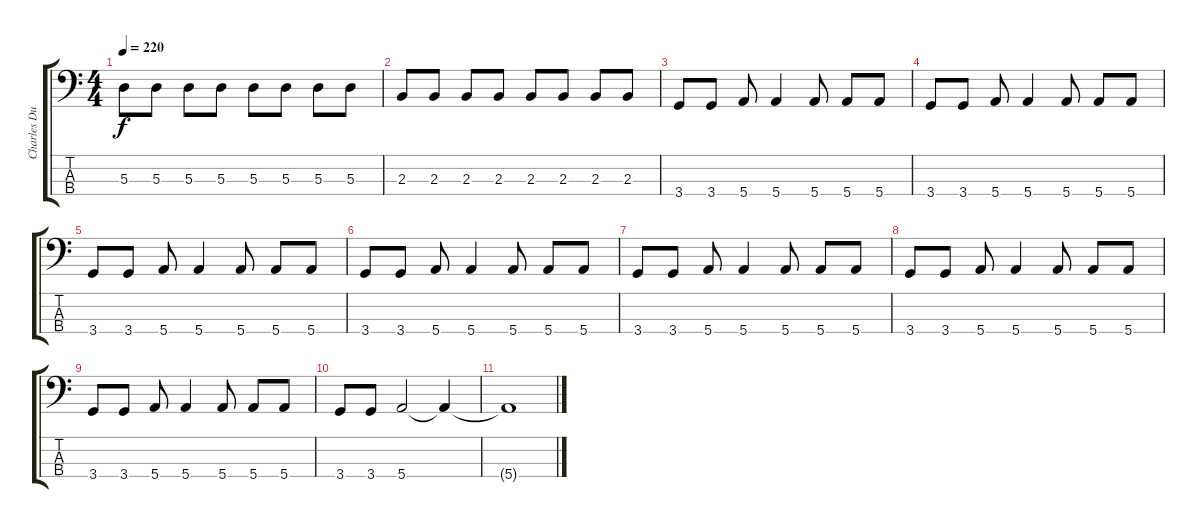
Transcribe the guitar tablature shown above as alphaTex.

\track ("Charles Dukowski" "Charles Du") {instrument electricbassfinger}
\staff {score tabs}
\tuning (G2 D2 A1 E1) {hide}
\ts (4 4)
\tempo 220
\clef f4
\ks c
5.3.8{dy f} 5.3.8 5.3.8 5.3.8 5.3.8 5.3.8 5.3.8 5.3.8 |
2.3.8 2.3.8 2.3.8 2.3.8 2.3.8 2.3.8 2.3.8 2.3.8 |
3.4.8 3.4.8 5.4.8 5.4.4 5.4.8 5.4.8 5.4.8 |
3.4.8 3.4.8 5.4.8 5.4.4 5.4.8 5.4.8 5.4.8 |
3.4.8 3.4.8 5.4.8 5.4.4 5.4.8 5.4.8 5.4.8 |
3.4.8 3.4.8 5.4.8 5.4.4 5.4.8 5.4.8 5.4.8 |
3.4.8 3.4.8 5.4.8 5.4.4 5.4.8 5.4.8 5.4.8 |
3.4.8 3.4.8 5.4.8 5.4.4 5.4.8 5.4.8 5.4.8 |
3.4.8 3.4.8 5.4.8 5.4.4 5.4.8 5.4.8 5.4.8 |
3.4.8 3.4.8 5.4.2 5.4{t}.4 |
5.4{t}.1
